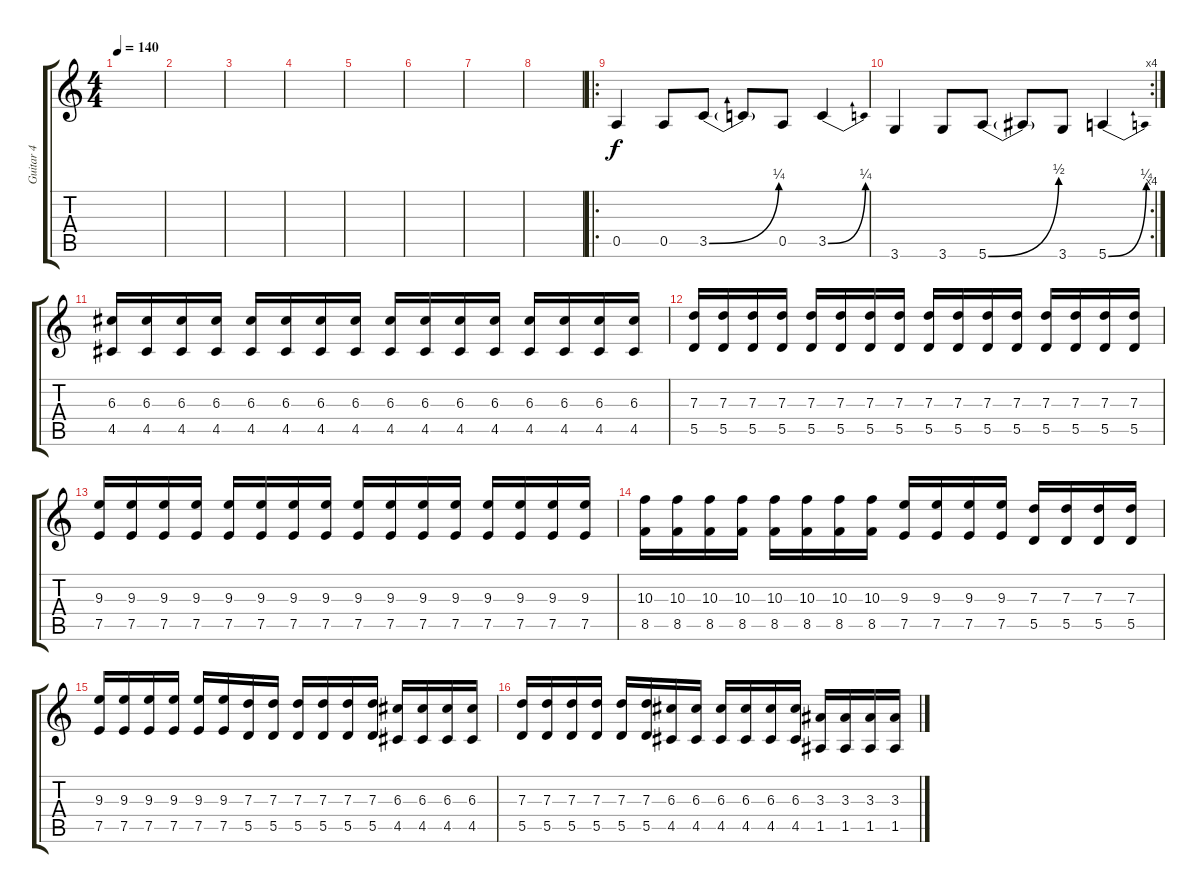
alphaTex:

\track ("Guitar 4" "Guitar 4") {instrument distortionguitar}
\staff {score tabs}
\tuning (E4 B3 G3 D3 A2 E2) {hide}
\ts (4 4)
\tempo 140
\clef g2
\ks c
|
|
|
|
|
|
|
|
\ro
0.5.4 0.5.8 3.5{be (bend 0 0 60 1)}.8 3.5{t}.8 0.5.8 3.5{be (bend 0 0 60 1)}.4 |
\rc 4
3.6.4 3.6.8 5.6{be (bend 0 0 60 2)}.8 5.6{t}.8 3.6.8 5.6{be (bend 0 0 60 1)}.4 |
(6.3 4.5).16 (6.3 4.5).16 (6.3 4.5).16 (6.3 4.5).16 (6.3 4.5).16 (6.3 4.5).16 (6.3 4.5).16 (6.3 4.5).16 (6.3 4.5).16 (6.3 4.5).16 (6.3 4.5).16 (6.3 4.5).16 (6.3 4.5).16 (6.3 4.5).16 (6.3 4.5).16 (6.3 4.5).16 |
(7.3 5.5).16 (7.3 5.5).16 (7.3 5.5).16 (7.3 5.5).16 (7.3 5.5).16 (7.3 5.5).16 (7.3 5.5).16 (7.3 5.5).16 (7.3 5.5).16 (7.3 5.5).16 (7.3 5.5).16 (7.3 5.5).16 (7.3 5.5).16 (7.3 5.5).16 (7.3 5.5).16 (7.3 5.5).16 |
(9.3 7.5).16 (9.3 7.5).16 (9.3 7.5).16 (9.3 7.5).16 (9.3 7.5).16 (9.3 7.5).16 (9.3 7.5).16 (9.3 7.5).16 (9.3 7.5).16 (9.3 7.5).16 (9.3 7.5).16 (9.3 7.5).16 (9.3 7.5).16 (9.3 7.5).16 (9.3 7.5).16 (9.3 7.5).16 |
(10.3 8.5).16 (10.3 8.5).16 (10.3 8.5).16 (10.3 8.5).16 (10.3 8.5).16 (10.3 8.5).16 (10.3 8.5).16 (10.3 8.5).16 (9.3 7.5).16 (9.3 7.5).16 (9.3 7.5).16 (9.3 7.5).16 (7.3 5.5).16 (7.3 5.5).16 (7.3 5.5).16 (7.3 5.5).16 |
(9.3 7.5).16 (9.3 7.5).16 (9.3 7.5).16 (9.3 7.5).16 (9.3 7.5).16 (9.3 7.5).16 (7.3 5.5).16 (7.3 5.5).16 (7.3 5.5).16 (7.3 5.5).16 (7.3 5.5).16 (7.3 5.5).16 (6.3 4.5).16 (6.3 4.5).16 (6.3 4.5).16 (6.3 4.5).16 |
(7.3 5.5).16 (7.3 5.5).16 (7.3 5.5).16 (7.3 5.5).16 (7.3 5.5).16 (7.3 5.5).16 (6.3 4.5).16 (6.3 4.5).16 (6.3 4.5).16 (6.3 4.5).16 (6.3 4.5).16 (6.3 4.5).16 (3.3 1.5).16 (3.3 1.5).16 (3.3 1.5).16 (3.3 1.5).16
